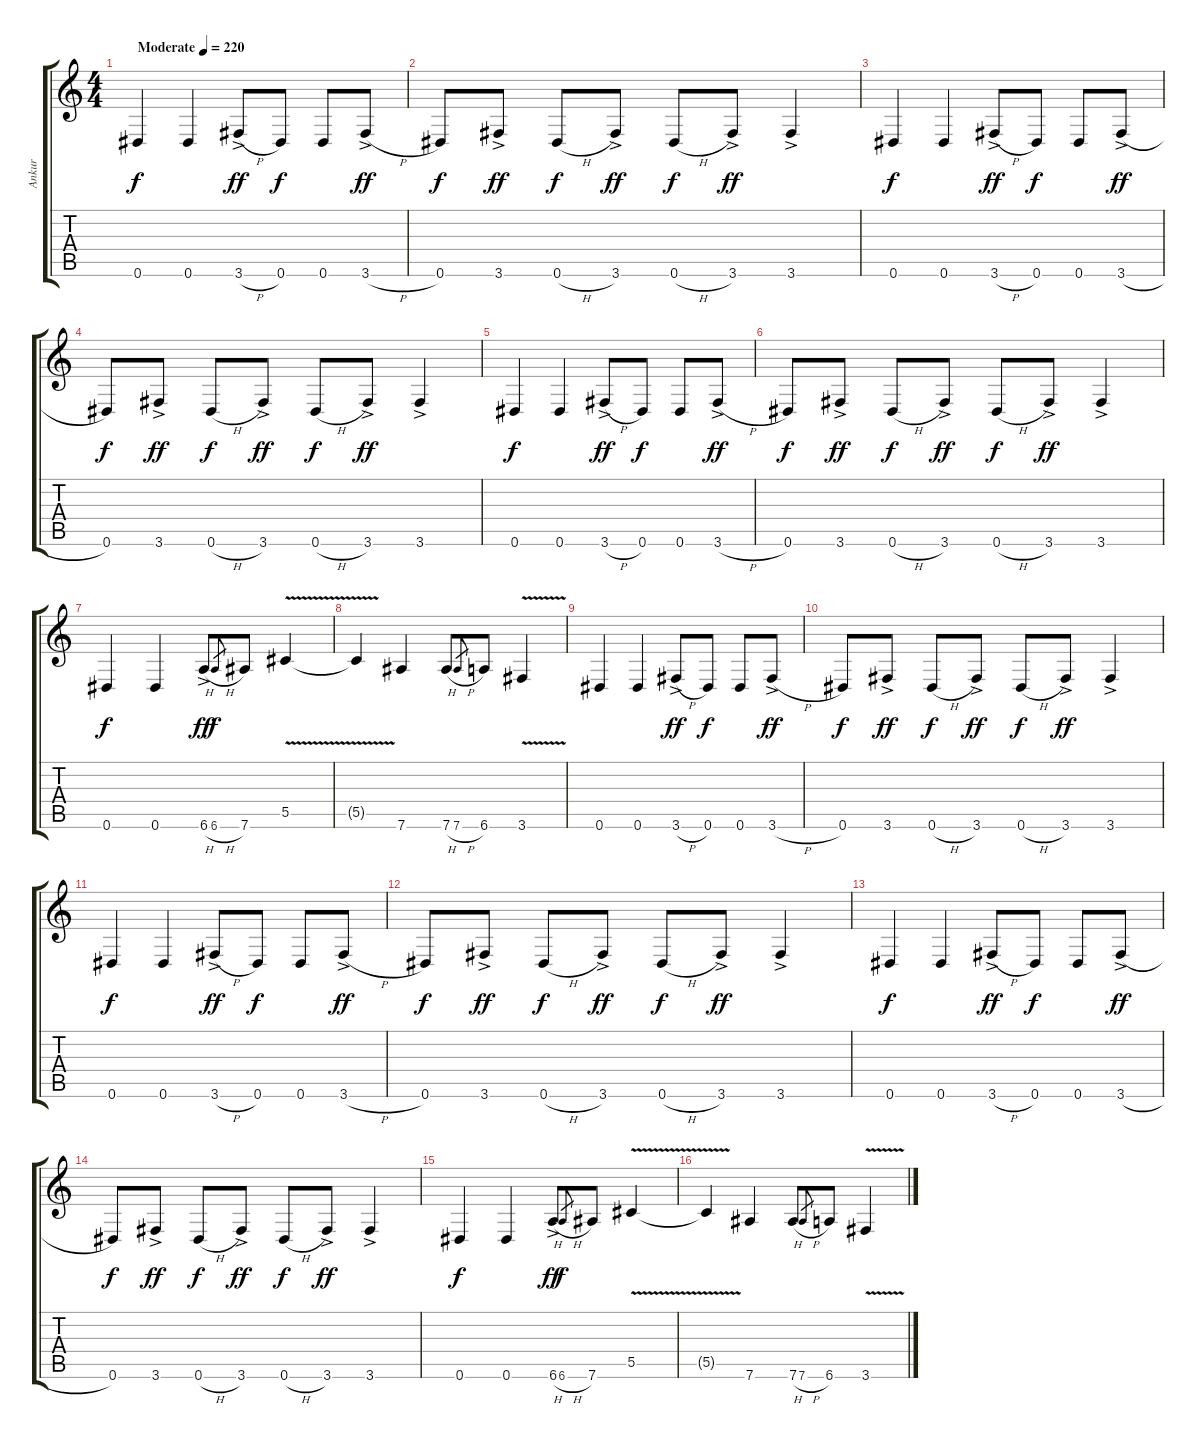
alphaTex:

\track ("Ankur" "Ankur") {instrument overdrivenguitar}
\staff {score tabs}
\tuning (Eb4 Bb3 Gb3 Db3 Ab2 Eb2) {hide}
\ts (4 4)
\tempo (220 "Moderate")
\clef g2
\ks c
0.6.4{dy f instrument overdrivenguitar} 0.6.4 3.6{h ac}.8{dy ff} 0.6.8{dy f} 0.6.8 3.6{h ac}.8{dy ff} |
0.6.8{dy f} 3.6{ac}.8{dy ff} 0.6{h}.8{dy f} 3.6{ac}.8{dy ff} 0.6{h}.8{dy f} 3.6{ac}.8{dy ff} 3.6{ac}.4 |
0.6.4{dy f} 0.6.4 3.6{h ac}.8{dy ff} 0.6.8{dy f} 0.6.8 3.6{h ac}.8{dy ff} |
0.6.8{dy f} 3.6{ac}.8{dy ff} 0.6{h}.8{dy f} 3.6{ac}.8{dy ff} 0.6{h}.8{dy f} 3.6{ac}.8{dy ff} 3.6{ac}.4 |
0.6.4{dy f} 0.6.4 3.6{h ac}.8{dy ff} 0.6.8{dy f} 0.6.8 3.6{h ac}.8{dy ff} |
0.6.8{dy f} 3.6{ac}.8{dy ff} 0.6{h}.8{dy f} 3.6{ac}.8{dy ff} 0.6{h}.8{dy f} 3.6{ac}.8{dy ff} 3.6{ac}.4 |
0.6.4{dy f} 0.6.4 6.6{h ac}.8{dy ff} 6.6{h}.8{gr dy f} 7.6.8 5.5{v}.4 |
5.5{t}.4 7.6.4 7.6{h}.8 7.6{h}.8{gr} 6.6.8 3.6{v}.4 |
0.6.4 0.6.4 3.6{h ac}.8{dy ff} 0.6.8{dy f} 0.6.8 3.6{h ac}.8{dy ff} |
0.6.8{dy f} 3.6{ac}.8{dy ff} 0.6{h}.8{dy f} 3.6{ac}.8{dy ff} 0.6{h}.8{dy f} 3.6{ac}.8{dy ff} 3.6{ac}.4 |
0.6.4{dy f} 0.6.4 3.6{h ac}.8{dy ff} 0.6.8{dy f} 0.6.8 3.6{h ac}.8{dy ff} |
0.6.8{dy f} 3.6{ac}.8{dy ff} 0.6{h}.8{dy f} 3.6{ac}.8{dy ff} 0.6{h}.8{dy f} 3.6{ac}.8{dy ff} 3.6{ac}.4 |
0.6.4{dy f} 0.6.4 3.6{h ac}.8{dy ff} 0.6.8{dy f} 0.6.8 3.6{h ac}.8{dy ff} |
0.6.8{dy f} 3.6{ac}.8{dy ff} 0.6{h}.8{dy f} 3.6{ac}.8{dy ff} 0.6{h}.8{dy f} 3.6{ac}.8{dy ff} 3.6{ac}.4 |
0.6.4{dy f} 0.6.4 6.6{h ac}.8{dy ff} 6.6{h}.8{gr dy f} 7.6.8 5.5{v}.4 |
5.5{t}.4 7.6.4 7.6{h}.8 7.6{h}.8{gr} 6.6.8 3.6{v}.4
